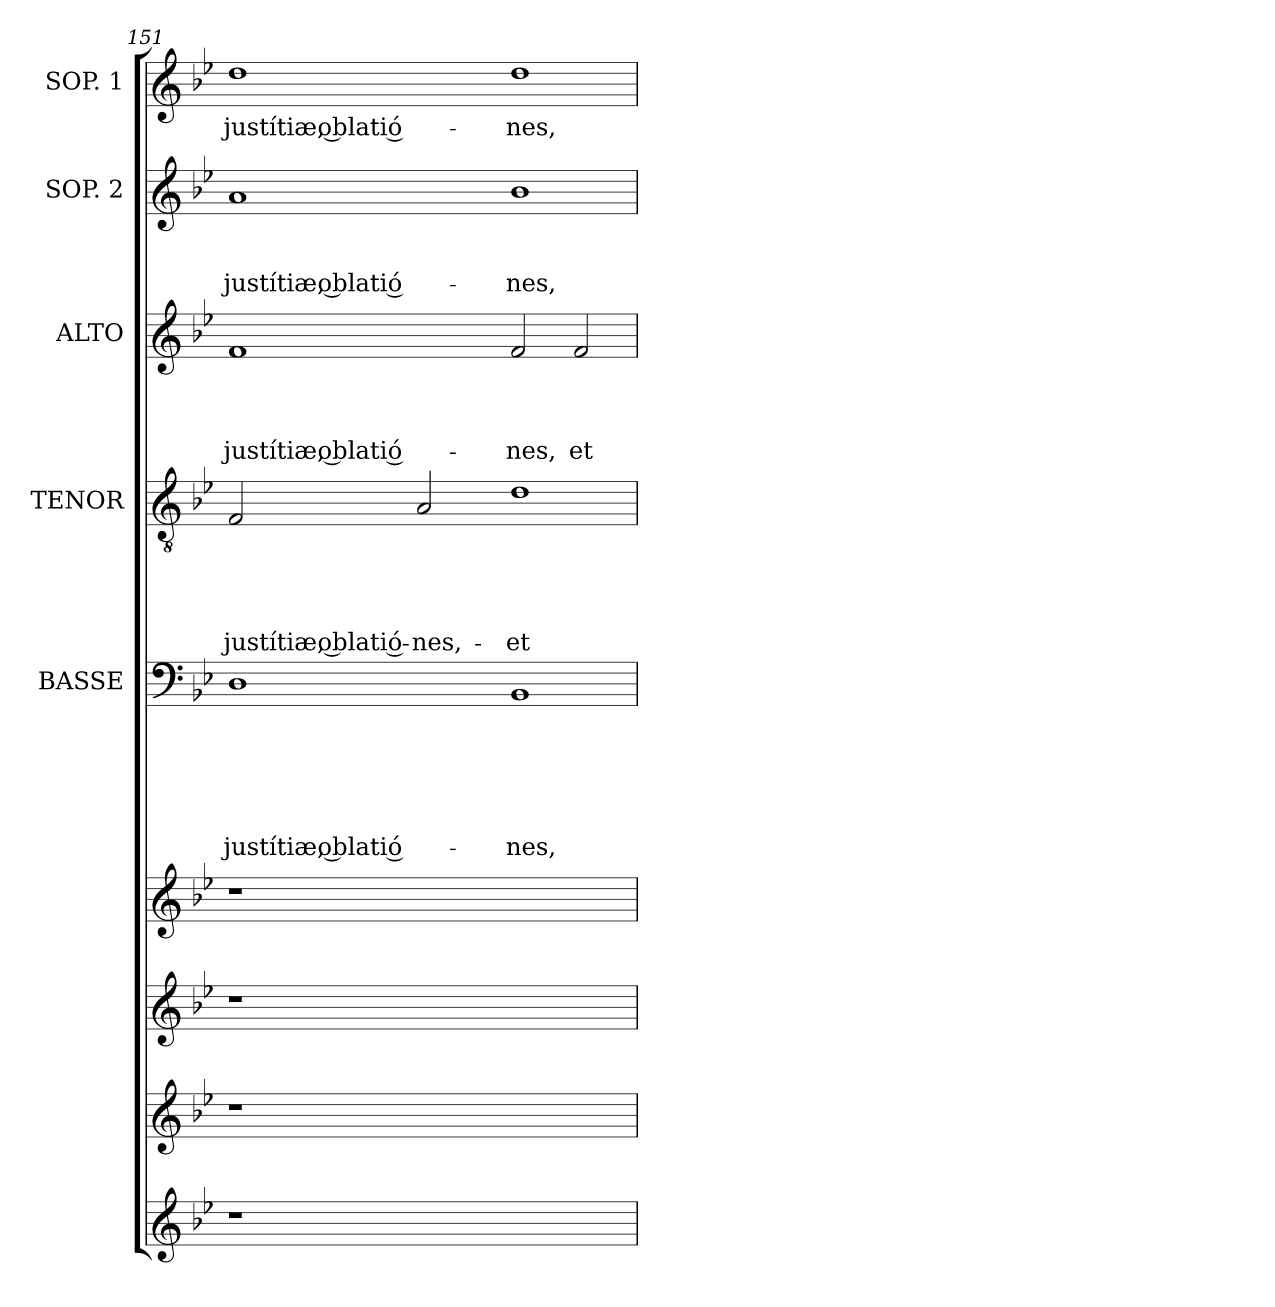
**kern	**kern	**kern	**kern	**kern	**text	**text	**text	**text	**text	**text	**kern	**text	**text	**text	**text	**text	**kern	**text	**text	**text	**text	**kern	**text	**text	**text	**kern	**text
*part9	*part8	*part7	*part6	*part5	*part5	*part5	*part5	*part5	*part5	*part5	*part4	*part4	*part4	*part4	*part4	*part4	*part3	*part3	*part3	*part3	*part3	*part2	*part2	*part2	*part2	*part1	*part1
*staff9	*staff8	*staff7	*staff6	*staff5	*staff5	*staff5	*staff5	*staff5	*staff5	*staff5	*staff4	*staff4	*staff4	*staff4	*staff4	*staff4	*staff3	*staff3	*staff3	*staff3	*staff3	*staff2	*staff2	*staff2	*staff2	*staff1	*staff1
*	*	*	*	*I"BASSE	*	*	*	*	*	*	*I"TENOR	*	*	*	*	*	*I"ALTO	*	*	*	*	*I"SOP. 2	*	*	*	*I"SOP. 1	*
*	*	*	*	*I'BAS.	*	*	*	*	*	*	*I'TEN.	*	*	*	*	*	*I'ALT.	*	*	*	*	*I'SOP. 2	*	*	*	*I'SOP. 1	*
*clefG2	*clefG2	*clefG2	*clefG2	*clefF4	*	*	*	*	*	*	*clefGv2	*	*	*	*	*	*clefG2	*	*	*	*	*clefG2	*	*	*	*clefG2	*
*k[b-e-]	*k[b-e-]	*k[b-e-]	*k[b-e-]	*k[b-e-]	*	*	*	*	*	*	*k[b-e-]	*	*	*	*	*	*k[b-e-]	*	*	*	*	*k[b-e-]	*	*	*	*k[b-e-]	*
*B-:	*B-:	*B-:	*B-:	*B-:	*	*	*	*	*	*	*B-:	*	*	*	*	*	*B-:	*	*	*	*	*B-:	*	*	*	*B-:	*
=151	=151	=151	=151	=151	=151	=151	=151	=151	=151	=151	=151	=151	=151	=151	=151	=151	=151	=151	=151	=151	=151	=151	=151	=151	=151	=151	=151
!	!	!	!	!	!	!	!	!	!	!LO:LY:b:rj	!	!	!	!	!	!LO:LY:b:rj	!	!	!	!	!LO:LY:b:rj	!	!	!	!LO:LY:b:rj	!	!LO:LY:b:rj
1r	1r	1r	1r	1D	.	.	.	.	.	justítiæ, oblati ó-	2F/	.	.	.	.	justítiæ, oblati ó-	1f	.	.	.	justítiæ, oblati ó-	1a	.	.	justítiæ, oblati ó-	1dd	justítiæ, oblati ó-
!	!	!	!	!	!	!	!	!	!	!	!	!	!	!	!	!LO:LY:b:rj	!	!	!	!	!	!	!	!	!	!	!
.	.	.	.	.	.	.	.	.	.	.	2A/	.	.	.	.	-nes,-	.	.	.	.	.	.	.	.	.	.	.
!	!	!	!	!	!	!	!	!	!	!LO:LY:b	!	!	!	!	!	!LO:LY:b	!	!	!	!	!LO:LY:b	!	!	!	!LO:LY:b	!	!LO:LY:b
1ryy	1ryy	1ryy	1ryy	1BB-	.	.	.	.	.	-nes,	1d	.	.	.	.	-et	2f/	.	.	.	-nes,	1b-	.	.	-nes,	1dd	-nes,
!	!	!	!	!	!	!	!	!	!	!	!	!	!	!	!	!	!	!	!	!	!LO:LY:b	!	!	!	!	!	!
.	.	.	.	.	.	.	.	.	.	.	.	.	.	.	.	.	2f/	.	.	.	et	.	.	.	.	.	.
=	=	=	=	=	=	=	=	=	=	=	=	=	=	=	=	=	=	=	=	=	=	=	=	=	=	=	=
*-	*-	*-	*-	*-	*-	*-	*-	*-	*-	*-	*-	*-	*-	*-	*-	*-	*-	*-	*-	*-	*-	*-	*-	*-	*-	*-	*-
